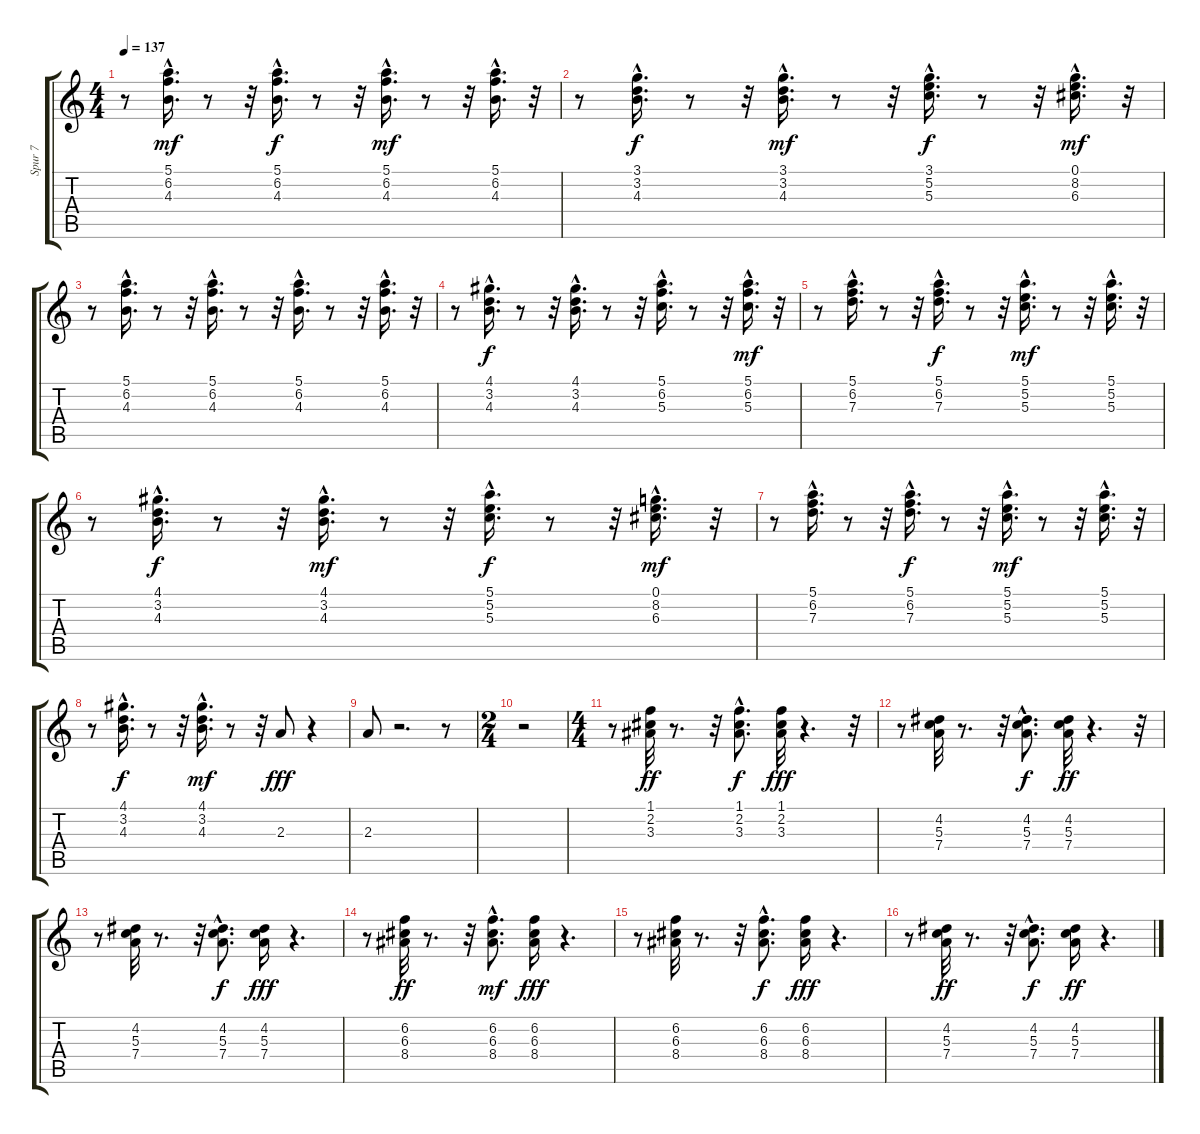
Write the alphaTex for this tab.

\track ("Spur 7" "Spur 7") {instrument acousticguitarsteel}
\staff {score tabs}
\tuning (E4 B3 G3 D3 A2 E2) {hide}
\ts (4 4)
\tempo 137
\clef g2
\ks c
r.8{dy mf} (5.1{hac} 6.2{hac} 4.3{hac}).16{d} r.8 r.32 (5.1{hac} 6.2{hac} 4.3{hac}).16{d dy f} r.8 r.32 (5.1{hac} 6.2{hac} 4.3{hac}).16{d dy mf} r.8 r.32 (5.1{hac} 6.2{hac} 4.3{hac}).16{d} r.32 |
r.8 (3.1{hac} 3.2{hac} 4.3{hac}).16{d dy f} r.8 r.32 (3.1{hac} 3.2{hac} 4.3{hac}).16{d dy mf} r.8 r.32 (3.1{hac} 5.2{hac} 5.3{hac}).16{d dy f} r.8 r.32 (0.1{hac} 8.2{hac} 6.3{hac}).16{d dy mf} r.32 |
r.8 (5.1{hac} 6.2{hac} 4.3{hac}).16{d} r.8 r.32 (5.1{hac} 6.2{hac} 4.3{hac}).16{d} r.8 r.32 (5.1{hac} 6.2{hac} 4.3{hac}).16{d} r.8 r.32 (5.1{hac} 6.2{hac} 4.3{hac}).16{d} r.32 |
r.8 (4.1{hac} 3.2{hac} 4.3{hac}).16{d dy f} r.8 r.32 (4.1{hac} 3.2{hac} 4.3{hac}).16{d} r.8 r.32 (5.1{hac} 6.2{hac} 5.3{hac}).16{d} r.8 r.32 (5.1{hac} 6.2{hac} 5.3{hac}).16{d dy mf} r.32 |
r.8 (5.1{hac} 6.2{hac} 7.3{hac}).16{d} r.8 r.32 (5.1{hac} 6.2{hac} 7.3{hac}).16{d dy f} r.8 r.32 (5.1{hac} 5.2{hac} 5.3{hac}).16{d dy mf} r.8 r.32 (5.1{hac} 5.2{hac} 5.3{hac}).16{d} r.32 |
r.8 (4.1{hac} 3.2{hac} 4.3{hac}).16{d dy f} r.8 r.32 (4.1{hac} 3.2{hac} 4.3{hac}).16{d dy mf} r.8 r.32 (5.1{hac} 5.2{hac} 5.3{hac}).16{d dy f} r.8 r.32 (0.1{hac} 8.2{hac} 6.3{hac}).16{d dy mf} r.32 |
r.8 (5.1{hac} 6.2{hac} 7.3{hac}).16{d} r.8 r.32 (5.1{hac} 6.2{hac} 7.3{hac}).16{d dy f} r.8 r.32 (5.1{hac} 5.2{hac} 5.3{hac}).16{d dy mf} r.8 r.32 (5.1{hac} 5.2{hac} 5.3{hac}).16{d} r.32 |
r.8 (4.1{hac} 3.2{hac} 4.3{hac}).16{d dy f} r.8 r.32 (4.1{hac} 3.2{hac} 4.3{hac}).16{d dy mf} r.8 r.32 2.3.8{dy fff} r.4 |
2.3.8 r.2{d} r.8 |
\ts (2 4)
r.2 |
\ts (4 4)
r.8 (1.1 2.2 3.3).32{dy ff} r.8{d} r.32 (1.1{hac} 2.2{hac} 3.3{hac}).8{d dy f} (1.1 2.2 3.3).32{dy fff} r.4{d} r.32 |
r.8 (4.2 5.3 7.4).32 r.8{d} r.32 (4.2{hac} 5.3{hac} 7.4{hac}).8{d dy f} (4.2 5.3 7.4).32{dy ff} r.4{d} r.32 |
r.8 (4.2 5.3 7.4).32 r.8{d} r.32 (4.2{hac} 5.3{hac} 7.4{hac}).8{d dy f} (4.2 5.3 7.4).16{dy fff} r.4{d} |
r.8 (6.2 6.3 8.4).32{dy ff} r.8{d} r.32 (6.2{hac} 6.3{hac} 8.4{hac}).8{d dy mf} (6.2 6.3 8.4).16{dy fff} r.4{d} |
r.8 (6.2 6.3 8.4).32 r.8{d} r.32 (6.2{hac} 6.3{hac} 8.4{hac}).8{d dy f} (6.2 6.3 8.4).16{dy fff} r.4{d} |
r.8 (4.2 5.3 7.4).32{dy ff} r.8{d} r.32 (4.2{hac} 5.3{hac} 7.4{hac}).8{d dy f} (4.2 5.3 7.4).16{dy ff} r.4{d}
